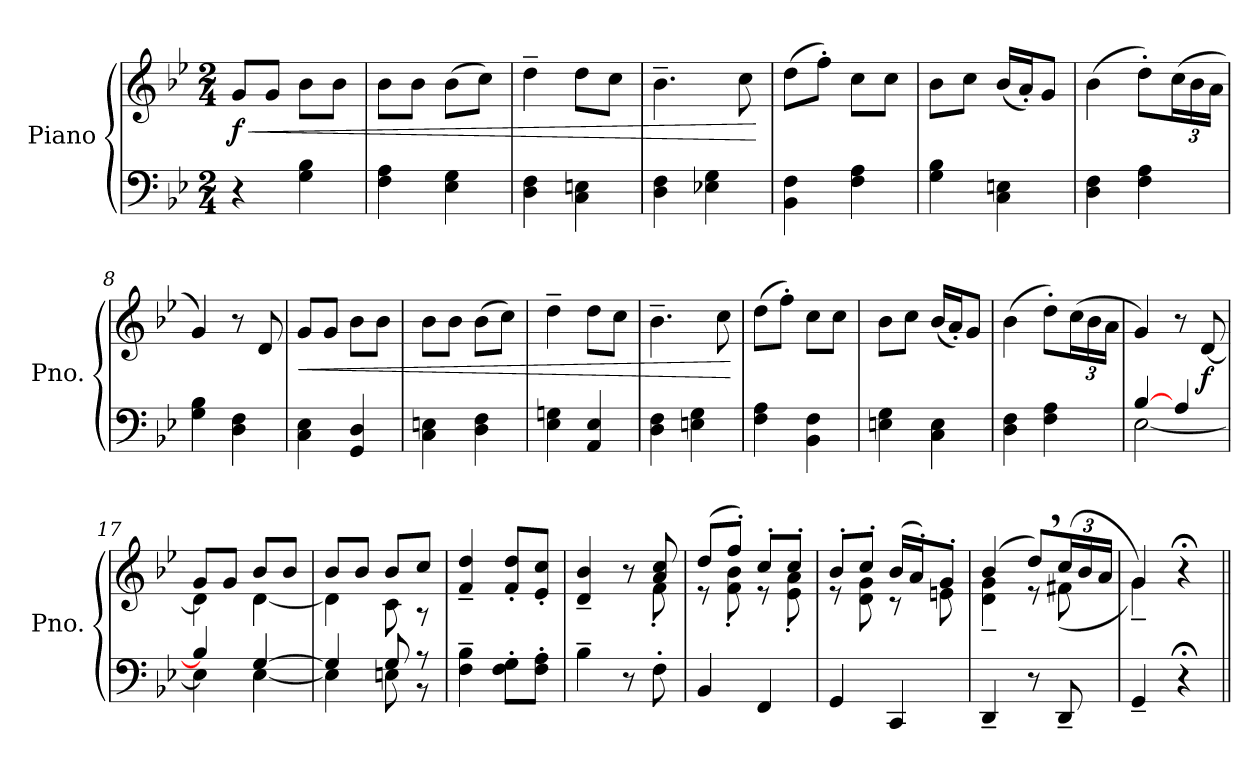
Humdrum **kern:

**kern	**kern	**dynam
*part1	*part1	*part1
*staff2	*staff1	*staff1/2
*I"Piano	*	*
*I'Pno.	*	*
*clefF4	*clefG2	*
*k[b-e-]	*k[b-e-]	*
*M2/4	*M2/4	*
*MM96	*MM96	*
=1	=1	=1
!	!	!LO:HP:b
!	!	!LO:DY:n=1:b
4r	8g/L	< f
.	8g/J	.
4G\ 4B-\	8b-\L	.
.	8b-\J	.
=2	=2	=2
4F\ 4A\	8b-\L	.
.	8b-\J	.
4E-\ 4G\	(>8b-\L	.
.	8cc\J)	.
=3	=3	=3
4D\ 4F\	4dd~\	.
4C\ 4En\	8dd\L	.
.	8cc\J	.
=4	=4	=4
4D\ 4F\	4.b-~\	.
4E-X\ 4G\	.	.
.	8cc\	.
.	.	[
=5	=5	=5
4BB-\ 4F\	(>8dd\L	.
.	8ff'\J)	.
4F\ 4A\	8cc\L	.
.	8cc\J	.
=6	=6	=6
4G\ 4B-\	8b-\L	.
.	8cc\J	.
4C\ 4En\	(<16b-/LL	.
.	16a'/J)	.
.	8g/J	.
=7	=7	=7
4D\ 4F\	(>4b-\	.
4F\ 4A\	8dd'\L)	.
*	*Xbrackettup	*
.	(>24cc\L	.
.	24b-\	.
.	24a\JJ	.
=8	=8	=8
4G\Z 4B-\Z	4gZ/)	.
4D\ 4F\	8r	.
.	8d/	.
!!LO:LB:g=z
=9	=9	=9
!	!	!LO:HP:b
4C\ 4E-\	8g/L	<
.	8g/J	.
4GG/ 4D/	8b-\L	.
.	8b-\J	.
=10	=10	=10
4C\ 4En\	8b-\L	.
.	8b-\J	.
4D\ 4F\	(>8b-\L	.
.	8cc\J)	.
=11	=11	=11
4E-\ 4Gn\	4dd~\	.
4AA/ 4E-/	8dd\L	.
.	8cc\J	.
=12	=12	=12
4D\ 4F\	4.b-~\	.
4En\ 4G\	.	.
.	8cc\	.
.	.	[
=13	=13	=13
4F\ 4A\	(>8dd\L	.
.	8ff'\J)	.
4BB-\ 4F\	8cc\L	.
.	8cc\J	.
=14	=14	=14
4En\ 4G\	8b-\L	.
.	8cc\J	.
4C\ 4E\	(<16b-/LL	.
.	16a'/J)	.
.	8g/J	.
=15	=15	=15
4D\ 4F\	(>4b-\	.
4F\ 4A\	8dd'\L)	.
.	(>24cc\L	.
.	24b-\	.
.	24a\JJ	.
=16	=16	=16
*^	*	*
[4B-/	[2E-\	4gZ/)	.
4A/	.	8r	.
!	!	!	!LO:DY:b
.	.	[8d/	f
!!LO:LB:g=z
=17	=17	=17	=17
*	*	*^	*
4B-/]	4E-\]	8g/L	4d\]	.
.	.	8g/J	.	.
[4G/	[4E-\	8b-/L	[4d\	.
.	.	8b-/J	.	.
=18	=18	=18	=18	=18
4G/]	4E-\]	8b-/L	4d\]	.
.	.	8b-/J	.	.
8G/	8En\	8b-/L	8c\	.
8r	8r	8cc/J	8r	.
*v	*v	*	*	*
*	*v	*v	*
=19	=19	=19
4F\~ 4B-\~	4f/~ 4dd/~	.
8F\' 8G\'L	8f/' 8dd/'L	.
8F\' 8A\'J	8e-/' 8cc/'J	.
=20	=20	=20
*	*^	*
4B-~\	4d/~ 4b-/~	4.ryy	.
8r	8r	.	.
8F'\	8a/ 8cc/	8f'\	.
=21	=21	=21	=21
4BB-/	(>8dd/L	8r	.
.	8ff'/J)	8f\' 8b-\'	.
4FF/	8cc'/L	8r	.
.	8cc'/J	8e-\' 8a\'	.
=22	=22	=22	=22
4GG/	8b-'/L	8r	.
.	8cc'/J	8d\ 8g\	.
4CC/	(>16b-/LL	8r	.
.	16a'/J)	.	.
.	8g'/J	8en\	.
=23	=23	=23	=23
4DD~/	(>4b-/	4d\~ 4g\~	.
8r	8dd,/L)	8r	.
8DD~/	(>24cc/L	(<8f#X\	.
.	24b-/	.	.
.	24a/JJ	.	.
=24	=24	=24	=24
4GG~/	4g/)	4g~\)	.
4r;<	4r;<	4ryy	.
*	*v	*v	*
=||	=||	=||
*-	*-	*-
